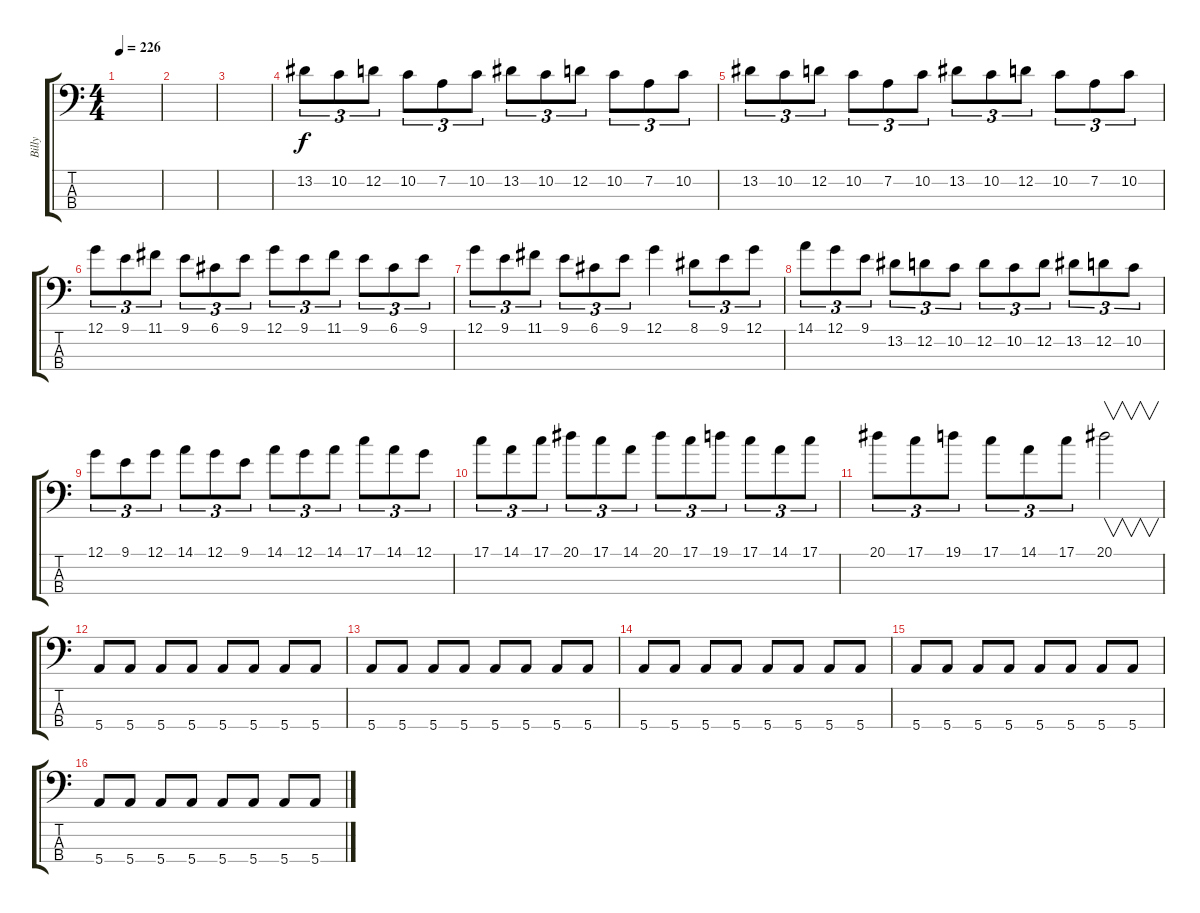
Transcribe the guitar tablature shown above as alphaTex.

\track ("Billy" "Billy") {instrument electricbassfinger}
\staff {score tabs}
\tuning (G2 D2 A1 E1) {hide}
\ts (4 4)
\tempo 226
\clef f4
\ks c
|
|
|
13.2.8{tu (3 2)} 10.2.8{tu (3 2)} 12.2.8{tu (3 2)} 10.2.8{tu (3 2)} 7.2.8{tu (3 2)} 10.2.8{tu (3 2)} 13.2.8{tu (3 2)} 10.2.8{tu (3 2)} 12.2.8{tu (3 2)} 10.2.8{tu (3 2)} 7.2.8{tu (3 2)} 10.2.8{tu (3 2)} |
13.2.8{tu (3 2)} 10.2.8{tu (3 2)} 12.2.8{tu (3 2)} 10.2.8{tu (3 2)} 7.2.8{tu (3 2)} 10.2.8{tu (3 2)} 13.2.8{tu (3 2)} 10.2.8{tu (3 2)} 12.2.8{tu (3 2)} 10.2.8{tu (3 2)} 7.2.8{tu (3 2)} 10.2.8{tu (3 2)} |
12.1.8{tu (3 2)} 9.1.8{tu (3 2)} 11.1.8{tu (3 2)} 9.1.8{tu (3 2)} 6.1.8{tu (3 2)} 9.1.8{tu (3 2)} 12.1.8{tu (3 2)} 9.1.8{tu (3 2)} 11.1.8{tu (3 2)} 9.1.8{tu (3 2)} 6.1.8{tu (3 2)} 9.1.8{tu (3 2)} |
12.1.8{tu (3 2)} 9.1.8{tu (3 2)} 11.1.8{tu (3 2)} 9.1.8{tu (3 2)} 6.1.8{tu (3 2)} 9.1.8{tu (3 2)} 12.1.4 8.1.8{tu (3 2)} 9.1.8{tu (3 2)} 12.1.8{tu (3 2)} |
14.1.8{tu (3 2)} 12.1.8{tu (3 2)} 9.1.8{tu (3 2)} 13.2.8{tu (3 2)} 12.2.8{tu (3 2)} 10.2.8{tu (3 2)} 12.2.8{tu (3 2)} 10.2.8{tu (3 2)} 12.2.8{tu (3 2)} 13.2.8{tu (3 2)} 12.2.8{tu (3 2)} 10.2.8{tu (3 2)} |
12.1.8{tu (3 2)} 9.1.8{tu (3 2)} 12.1.8{tu (3 2)} 14.1.8{tu (3 2)} 12.1.8{tu (3 2)} 9.1.8{tu (3 2)} 14.1.8{tu (3 2)} 12.1.8{tu (3 2)} 14.1.8{tu (3 2)} 17.1.8{tu (3 2)} 14.1.8{tu (3 2)} 12.1.8{tu (3 2)} |
17.1.8{tu (3 2)} 14.1.8{tu (3 2)} 17.1.8{tu (3 2)} 20.1.8{tu (3 2)} 17.1.8{tu (3 2)} 14.1.8{tu (3 2)} 20.1.8{tu (3 2)} 17.1.8{tu (3 2)} 19.1.8{tu (3 2)} 17.1.8{tu (3 2)} 14.1.8{tu (3 2)} 17.1.8{tu (3 2)} |
20.1.8{tu (3 2)} 17.1.8{tu (3 2)} 19.1.8{tu (3 2)} 17.1.8{tu (3 2)} 14.1.8{tu (3 2)} 17.1.8{tu (3 2)} 20.1.2{v} |
5.4.8 5.4.8 5.4.8 5.4.8 5.4.8 5.4.8 5.4.8 5.4.8 |
5.4.8 5.4.8 5.4.8 5.4.8 5.4.8 5.4.8 5.4.8 5.4.8 |
5.4.8 5.4.8 5.4.8 5.4.8 5.4.8 5.4.8 5.4.8 5.4.8 |
5.4.8 5.4.8 5.4.8 5.4.8 5.4.8 5.4.8 5.4.8 5.4.8 |
5.4.8 5.4.8 5.4.8 5.4.8 5.4.8 5.4.8 5.4.8 5.4.8
